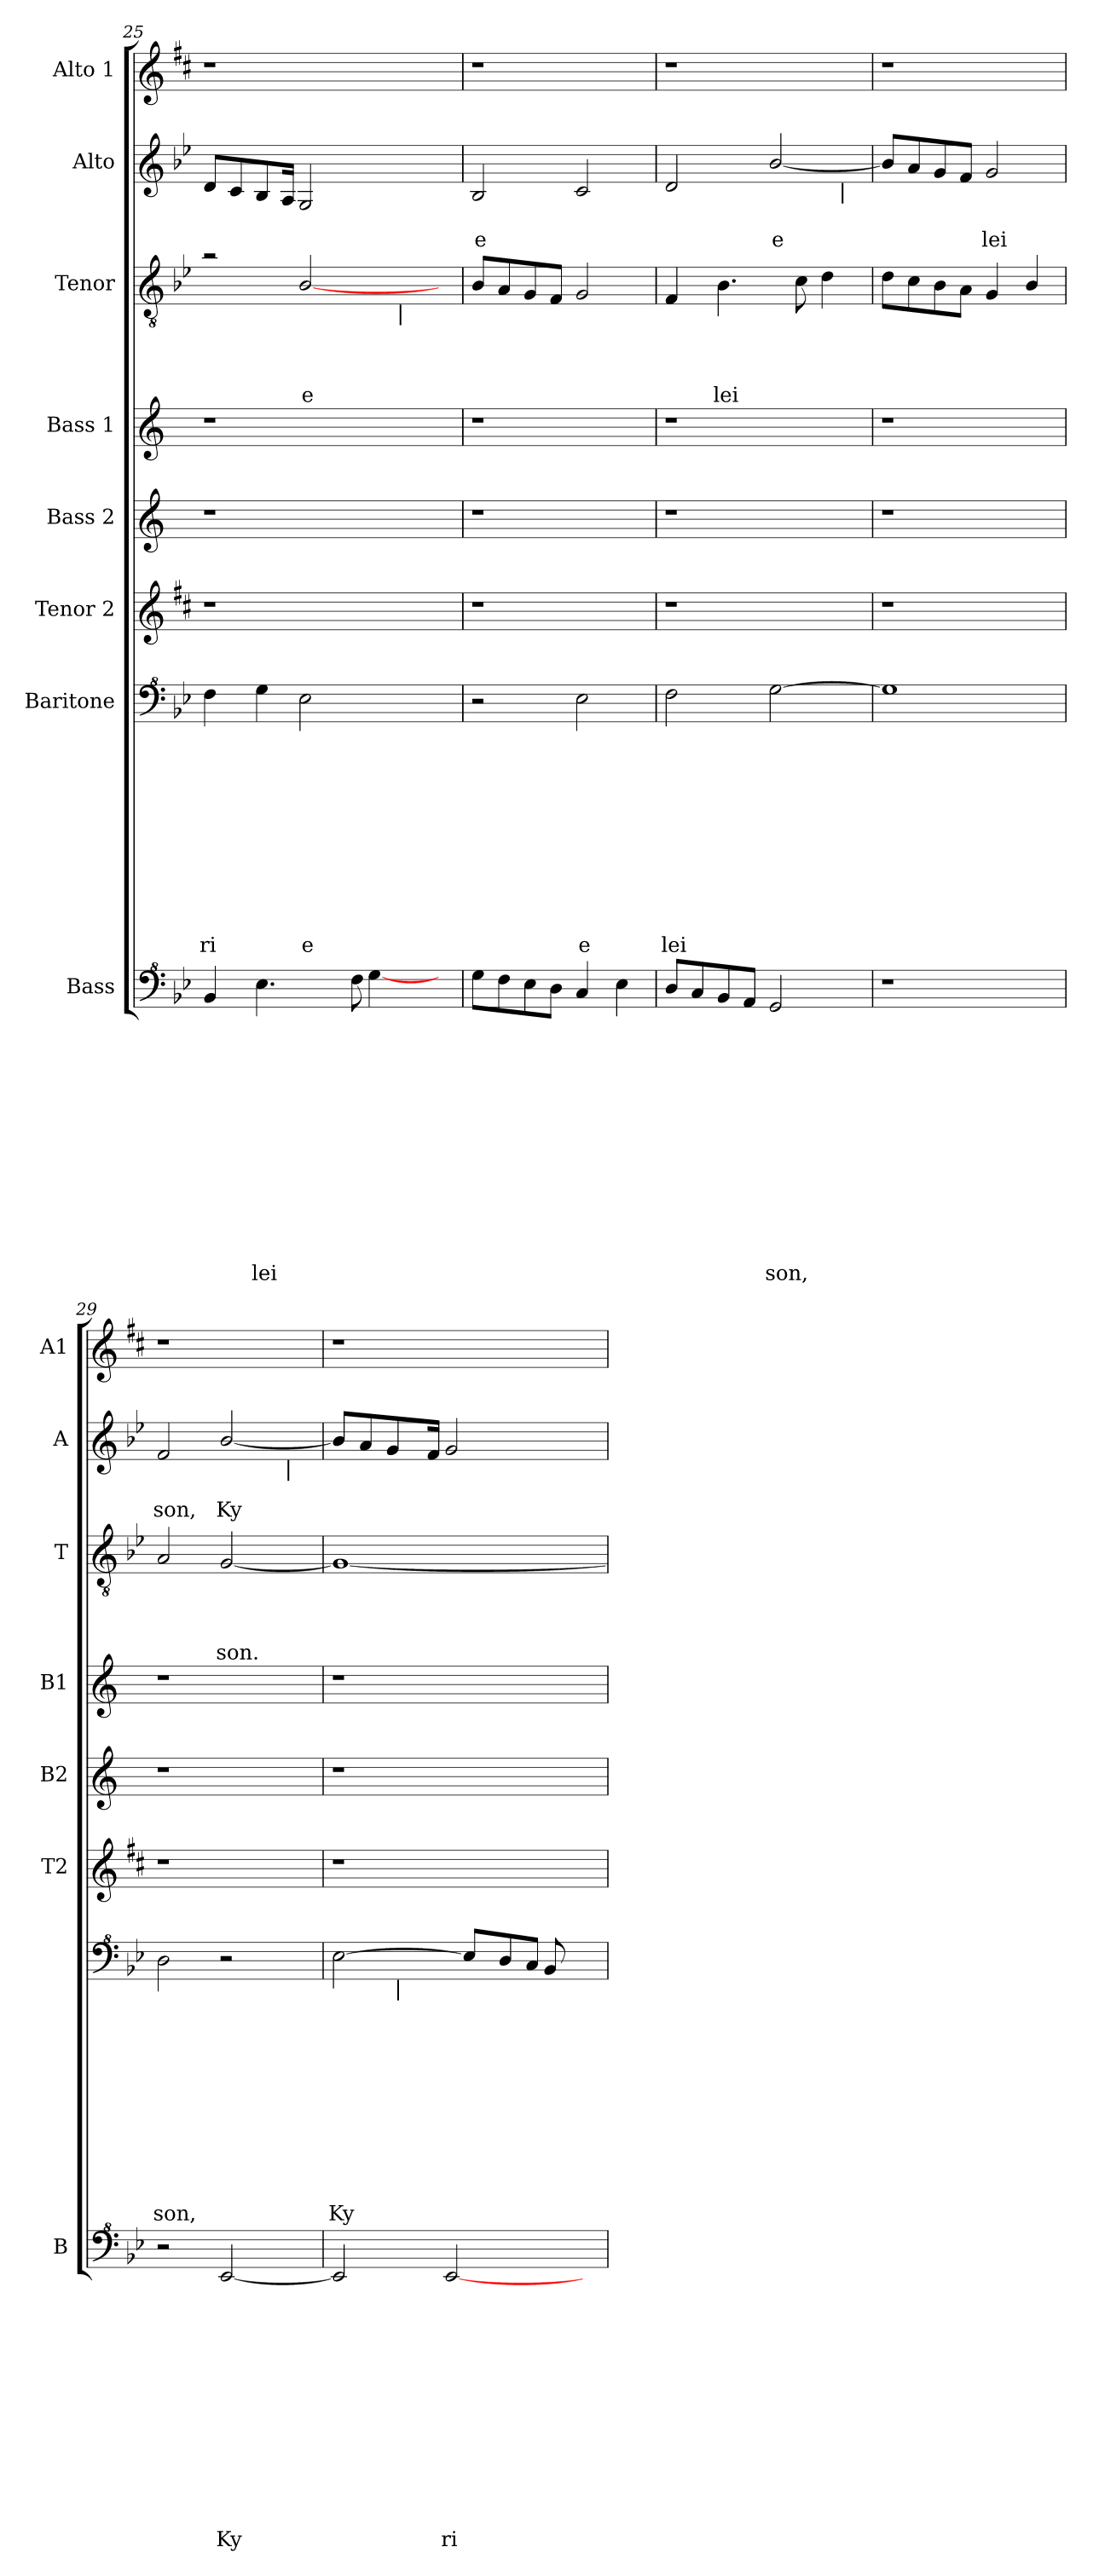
**kern	**text	**text	**text	**text	**text	**text	**text	**text	**text	**text	**text	**text	**text	**kern	**text	**text	**text	**text	**text	**text	**text	**text	**text	**text	**text	**kern	**kern	**kern	**kern	**text	**text	**text	**text	**kern	**text	**text	**kern
*part8	*part8	*part8	*part8	*part8	*part8	*part8	*part8	*part8	*part8	*part8	*part8	*part8	*part8	*part7	*part7	*part7	*part7	*part7	*part7	*part7	*part7	*part7	*part7	*part7	*part7	*part6	*part5	*part4	*part3	*part3	*part3	*part3	*part3	*part2	*part2	*part2	*part1
*staff8	*staff8	*staff8	*staff8	*staff8	*staff8	*staff8	*staff8	*staff8	*staff8	*staff8	*staff8	*staff8	*staff8	*staff7	*staff7	*staff7	*staff7	*staff7	*staff7	*staff7	*staff7	*staff7	*staff7	*staff7	*staff7	*staff6	*staff5	*staff4	*staff3	*staff3	*staff3	*staff3	*staff3	*staff2	*staff2	*staff2	*staff1
*I"Bass	*	*	*	*	*	*	*	*	*	*	*	*	*	*I"Baritone	*	*	*	*	*	*	*	*	*	*	*	*I"Tenor 2	*I"Bass 2	*I"Bass 1	*I"Tenor	*	*	*	*	*I"Alto	*	*	*I"Alto 1
*I'B	*	*	*	*	*	*	*	*	*	*	*	*	*	*	*	*	*	*	*	*	*	*	*	*	*	*I'T2	*I'B2	*I'B1	*I'T	*	*	*	*	*I'A	*	*	*I'A1
*clefF^4	*	*	*	*	*	*	*	*	*	*	*	*	*	*clefF^4	*	*	*	*	*	*	*	*	*	*	*	*clefG2	*clefG2	*clefG2	*clefGv2	*	*	*	*	*clefG2	*	*	*clefG2
*	*	*	*	*	*	*	*	*	*	*	*	*	*	*	*	*	*	*	*	*	*	*	*	*	*	*ITrd1c2	*	*	*ITrd1c2	*	*	*	*	*ITrd1c2	*	*	*ITrd1c2
*k[b-e-]	*	*	*	*	*	*	*	*	*	*	*	*	*	*k[b-e-]	*	*	*	*	*	*	*	*	*	*	*	*k[]	*k[]	*k[]	*k[b-e-a-d-]	*	*	*	*	*k[b-e-a-d-]	*	*	*k[]
*B-:	*	*	*	*	*	*	*	*	*	*	*	*	*	*B-:	*	*	*	*	*	*	*	*	*	*	*	*C:	*C:	*C:	*A-:	*	*	*	*	*A-:	*	*	*C:
=25	=25	=25	=25	=25	=25	=25	=25	=25	=25	=25	=25	=25	=25	=25	=25	=25	=25	=25	=25	=25	=25	=25	=25	=25	=25	=25	=25	=25	=25	=25	=25	=25	=25	=25	=25	=25	=25
*^	*	*	*	*	*	*	*	*	*	*	*	*	*	*	*	*	*	*	*	*	*	*	*	*	*	*	*	*	*	*	*	*	*	*	*	*	*
!	!	!	!	!	!	!	!	!	!	!	!	!	!	!	!	!	!	!	!	!	!	!	!	!	!	!LO:LY:b	!	!	!	!	!	!	!	!	!	!	!	!
*	*	*	*	*	*	*	*	*	*	*	*	*	*	*	*^	*	*	*	*	*	*	*	*	*	*	*	*	*	*	*^	*	*	*	*	*	*	*	*
4B-/	2ryy	.	.	.	.	.	.	.	.	.	.	.	.	.	4f\	4..ryy	.	.	.	.	.	.	.	.	.	.	ri	1r	1r	1r	2ra	4..ryy	.	.	.	.	8c/L	.	.	1r
.	.	.	.	.	.	.	.	.	.	.	.	.	.	.	.	.	.	.	.	.	.	.	.	.	.	.	.	.	.	.	.	.	.	.	.	.	8B-/	.	.	.
!	!	!	!	!	!	!	!	!	!	!	!	!	!	!LO:LY:b	!	!	!	!	!	!	!	!	!	!	!	!	!	!	!	!	!	!	!	!	!	!	!	!	!	!
4.e-\	.	.	.	.	.	.	.	.	.	.	.	.	.	lei	4g\	.	.	.	.	.	.	.	.	.	.	.	.	.	.	.	.	.	.	.	.	.	8A-/	.	.	.
.	.	.	.	.	.	.	.	.	.	.	.	.	.	.	.	.	.	.	.	.	.	.	.	.	.	.	.	.	.	.	.	.	.	.	.	.	16G/Jk	.	.	.
!	!	!	!	!	!	!	!	!	!	!	!	!	!	!	!	!	!	!	!	!	!	!	!	!	!	!	!LO:LY:b	!	!	!	!	!	!	!	!	!LO:LY:b	!	!	!	!
.	.	.	.	.	.	.	.	.	.	.	.	.	.	.	.	2e-\	.	.	.	.	.	.	.	.	.	.	e	.	.	.	.	[<2A-/	.	.	.	e	2F/	.	.	.
.	8.ryy	.	.	.	.	.	.	.	.	.	.	.	.	.	16ryy	.	.	.	.	.	.	.	.	.	.	.	.	.	.	.	4ryy	.	.	.	.	.	.	.	.	.
.	.	.	.	.	.	.	.	.	.	.	.	.	.	.	4..ryy	.	.	.	.	.	.	.	.	.	.	.	.	.	.	.	.	.	.	.	.	.	.	.	.	.
8f\	.	.	.	.	.	.	.	.	.	.	.	.	.	.	.	.	.	.	.	.	.	.	.	.	.	.	.	.	.	.	.	.	.	.	.	.	.	.	.	.
.	[>4g\	.	.	.	.	.	.	.	.	.	.	.	.	.	.	.	.	.	.	.	.	.	.	.	.	.	.	.	.	.	.	.	.	.	.	.	.	.	.	.
16ryy	.	.	.	.	.	.	.	.	.	.	.	.	.	.	.	.	.	.	.	.	.	.	.	.	.	.	.	.	.	.	32ryy	.	.	.	.	.	.	.	.	.
!	!	!	!	!	!	!	!	!	!	!	!	!	!	!	!	!	!	!	!	!	!	!	!	!	!	!	!	!	!	!	!LO:TX:b:i:t=|	!	!	!	!	!	!	!	!	!
.	.	.	.	.	.	.	.	.	.	.	.	.	.	.	.	.	.	.	.	.	.	.	.	.	.	.	.	.	.	.	16ryy	.	.	.	.	.	.	.	.	.
8.ryy	.	.	.	.	.	.	.	.	.	.	.	.	.	.	.	.	.	.	.	.	.	.	.	.	.	.	.	.	.	.	.	.	.	.	.	.	.	.	.	.
.	.	.	.	.	.	.	.	.	.	.	.	.	.	.	.	.	.	.	.	.	.	.	.	.	.	.	.	.	.	.	8ryy	.	.	.	.	.	.	.	.	.
.	16ryy	.	.	.	.	.	.	.	.	.	.	.	.	.	.	16ryy	.	.	.	.	.	.	.	.	.	.	.	.	.	.	.	16ryy	.	.	.	.	16ryy	.	.	.
.	.	.	.	.	.	.	.	.	.	.	.	.	.	.	.	.	.	.	.	.	.	.	.	.	.	.	.	.	.	.	32ryy	.	.	.	.	.	.	.	.	.
*v	*v	*	*	*	*	*	*	*	*	*	*	*	*	*	*	*	*	*	*	*	*	*	*	*	*	*	*	*	*	*	*v	*v	*	*	*	*	*	*	*	*
*	*	*	*	*	*	*	*	*	*	*	*	*	*	*v	*v	*	*	*	*	*	*	*	*	*	*	*	*	*	*	*	*	*	*	*	*	*	*	*
=26	=26	=26	=26	=26	=26	=26	=26	=26	=26	=26	=26	=26	=26	=26	=26	=26	=26	=26	=26	=26	=26	=26	=26	=26	=26	=26	=26	=26	=26	=26	=26	=26	=26	=26	=26	=26	=26
!	!	!	!	!	!	!	!	!	!	!	!	!	!	!	!	!	!	!	!	!	!	!	!	!	!	!	!	!	!	!	!	!	!	!	!	!LO:LY:b	!
8g\L	.	.	.	.	.	.	.	.	.	.	.	.	.	2r	.	.	.	.	.	.	.	.	.	.	.	1r	1r	1r	8A-/L	.	.	.	.	2A-/	.	e	1r
8f\	.	.	.	.	.	.	.	.	.	.	.	.	.	.	.	.	.	.	.	.	.	.	.	.	.	.	.	.	8G/	.	.	.	.	.	.	.	.
8e-\	.	.	.	.	.	.	.	.	.	.	.	.	.	.	.	.	.	.	.	.	.	.	.	.	.	.	.	.	8F/	.	.	.	.	.	.	.	.
8d\J	.	.	.	.	.	.	.	.	.	.	.	.	.	.	.	.	.	.	.	.	.	.	.	.	.	.	.	.	8E-/J	.	.	.	.	.	.	.	.
!	!	!	!	!	!	!	!	!	!	!	!	!	!	!	!	!	!	!	!	!	!	!	!	!	!LO:LY:b	!	!	!	!	!	!	!	!	!	!	!	!
4c/	.	.	.	.	.	.	.	.	.	.	.	.	.	2e-\	.	.	.	.	.	.	.	.	.	.	e	.	.	.	2F/	.	.	.	.	2B-/	.	.	.
4e-\	.	.	.	.	.	.	.	.	.	.	.	.	.	.	.	.	.	.	.	.	.	.	.	.	.	.	.	.	.	.	.	.	.	.	.	.	.
=27	=27	=27	=27	=27	=27	=27	=27	=27	=27	=27	=27	=27	=27	=27	=27	=27	=27	=27	=27	=27	=27	=27	=27	=27	=27	=27	=27	=27	=27	=27	=27	=27	=27	=27	=27	=27	=27
!	!	!	!	!	!	!	!	!	!	!	!	!	!	!	!	!	!	!	!	!	!	!	!	!	!LO:LY:b	!	!	!	!	!	!	!	!	!	!	!	!
*	*	*	*	*	*	*	*	*	*	*	*	*	*	*	*	*	*	*	*	*	*	*	*	*	*	*	*	*	*	*	*	*	*	*^	*	*	*
8d/L	.	.	.	.	.	.	.	.	.	.	.	.	.	2f\	.	.	.	.	.	.	.	.	.	.	lei	1r	1r	1r	4E-/	.	.	.	.	2c/	2ryy	.	.	1r
8c/	.	.	.	.	.	.	.	.	.	.	.	.	.	.	.	.	.	.	.	.	.	.	.	.	.	.	.	.	.	.	.	.	.	.	.	.	.	.
!	!	!	!	!	!	!	!	!	!	!	!	!	!	!	!	!	!	!	!	!	!	!	!	!	!	!	!	!	!	!	!	!	!LO:LY:b	!	!	!	!	!
8B-/	.	.	.	.	.	.	.	.	.	.	.	.	.	.	.	.	.	.	.	.	.	.	.	.	.	.	.	.	4.A-\	.	.	.	lei	.	.	.	.	.
8A/J	.	.	.	.	.	.	.	.	.	.	.	.	.	.	.	.	.	.	.	.	.	.	.	.	.	.	.	.	.	.	.	.	.	.	.	.	.	.
!	!	!	!	!	!	!	!	!	!	!	!	!	!LO:LY:b	!	!	!	!	!	!	!	!	!	!	!	!	!	!	!	!	!	!	!	!	!	!	!	!LO:LY:b	!
2G/	.	.	.	.	.	.	.	.	.	.	.	.	son,	[>2g\	.	.	.	.	.	.	.	.	.	.	.	.	.	.	.	.	.	.	.	[<2a-/	4ryy	.	e	.
.	.	.	.	.	.	.	.	.	.	.	.	.	.	.	.	.	.	.	.	.	.	.	.	.	.	.	.	.	8B-\	.	.	.	.	.	.	.	.	.
.	.	.	.	.	.	.	.	.	.	.	.	.	.	.	.	.	.	.	.	.	.	.	.	.	.	.	.	.	4c\	.	.	.	.	.	16ryy	.	.	.
!	!	!	!	!	!	!	!	!	!	!	!	!	!	!	!	!	!	!	!	!	!	!	!	!	!	!	!	!	!	!	!	!	!	!	!LO:TX:b:i:t=|	!	!	!
.	.	.	.	.	.	.	.	.	.	.	.	.	.	.	.	.	.	.	.	.	.	.	.	.	.	.	.	.	.	.	.	.	.	.	8.ryy	.	.	.
*	*	*	*	*	*	*	*	*	*	*	*	*	*	*	*	*	*	*	*	*	*	*	*	*	*	*	*	*	*	*	*	*	*	*v	*v	*	*	*
=28	=28	=28	=28	=28	=28	=28	=28	=28	=28	=28	=28	=28	=28	=28	=28	=28	=28	=28	=28	=28	=28	=28	=28	=28	=28	=28	=28	=28	=28	=28	=28	=28	=28	=28	=28	=28	=28
1r	.	.	.	.	.	.	.	.	.	.	.	.	.	1g]	.	.	.	.	.	.	.	.	.	.	.	1r	1r	1r	(8c\L	.	.	.	.	8a-/L]	.	.	1r
.	.	.	.	.	.	.	.	.	.	.	.	.	.	.	.	.	.	.	.	.	.	.	.	.	.	.	.	.	8B-\	.	.	.	.	8g/	.	.	.
.	.	.	.	.	.	.	.	.	.	.	.	.	.	.	.	.	.	.	.	.	.	.	.	.	.	.	.	.	8A-\	.	.	.	.	8f/	.	.	.
.	.	.	.	.	.	.	.	.	.	.	.	.	.	.	.	.	.	.	.	.	.	.	.	.	.	.	.	.	8G\J	.	.	.	.	8e-/J	.	.	.
!	!	!	!	!	!	!	!	!	!	!	!	!	!	!	!	!	!	!	!	!	!	!	!	!	!	!	!	!	!	!	!	!	!	!	!	!LO:LY:b	!
.	.	.	.	.	.	.	.	.	.	.	.	.	.	.	.	.	.	.	.	.	.	.	.	.	.	.	.	.	4F/	.	.	.	.	2f/	.	lei	.
.	.	.	.	.	.	.	.	.	.	.	.	.	.	.	.	.	.	.	.	.	.	.	.	.	.	.	.	.	4A-/	.	.	.	.	.	.	.	.
!!LO:LB:g=z
=29	=29	=29	=29	=29	=29	=29	=29	=29	=29	=29	=29	=29	=29	=29	=29	=29	=29	=29	=29	=29	=29	=29	=29	=29	=29	=29	=29	=29	=29	=29	=29	=29	=29	=29	=29	=29	=29
!	!	!	!	!	!	!	!	!	!	!	!	!	!	!	!	!	!	!	!	!	!	!	!	!	!LO:LY:b	!	!	!	!	!	!	!	!	!	!	!LO:LY:b	!
*	*	*	*	*	*	*	*	*	*	*	*	*	*	*	*	*	*	*	*	*	*	*	*	*	*	*	*	*	*	*	*	*	*	*^	*	*	*
2r	.	.	.	.	.	.	.	.	.	.	.	.	.	2d\	.	.	.	.	.	.	.	.	.	.	son,	1r	1r	1r	2G/	.	.	.	.	2e-/	2ryy	.	son,	1r
!	!	!	!	!	!	!	!	!	!	!	!	!	!LO:LY:b	!	!	!	!	!	!	!	!	!	!	!	!	!	!	!	!	!	!	!	!LO:LY:b	!	!	!	!LO:LY:b	!
[<2E-/	.	.	.	.	.	.	.	.	.	.	.	.	Ky	2r	.	.	.	.	.	.	.	.	.	.	.	.	.	.	[<2F/	.	.	.	son.	[<2a-/	4ryy	.	Ky	.
.	.	.	.	.	.	.	.	.	.	.	.	.	.	.	.	.	.	.	.	.	.	.	.	.	.	.	.	.	.	.	.	.	.	.	16.ryy	.	.	.
!	!	!	!	!	!	!	!	!	!	!	!	!	!	!	!	!	!	!	!	!	!	!	!	!	!	!	!	!	!	!	!	!	!	!	!LO:TX:b:i:t=|	!	!	!
.	.	.	.	.	.	.	.	.	.	.	.	.	.	.	.	.	.	.	.	.	.	.	.	.	.	.	.	.	.	.	.	.	.	.	8ryy	.	.	.
.	.	.	.	.	.	.	.	.	.	.	.	.	.	.	.	.	.	.	.	.	.	.	.	.	.	.	.	.	.	.	.	.	.	.	32ryy	.	.	.
=30	=30	=30	=30	=30	=30	=30	=30	=30	=30	=30	=30	=30	=30	=30	=30	=30	=30	=30	=30	=30	=30	=30	=30	=30	=30	=30	=30	=30	=30	=30	=30	=30	=30	=30	=30	=30	=30	=30
*^	*	*	*	*	*	*	*	*	*	*	*	*	*	*^	*	*	*	*	*	*	*	*	*	*	*	*	*	*	*	*	*	*	*	*	*	*	*	*
!	!	!	!	!	!	!	!	!	!	!	!	!	!	!	!	!	!	!	!	!	!	!	!	!	!	!	!LO:LY:b	!	!	!	!	!	!	!	!	!	!	!	!	!
*	*	*	*	*	*	*	*	*	*	*	*	*	*	*	*	*^	*	*	*	*	*	*	*	*	*	*	*	*	*	*	*	*	*	*	*	*v	*v	*	*	*
2E-/]	4..ryy	.	.	.	.	.	.	.	.	.	.	.	.	.	4ryy	[>2e-\	2ryy	.	.	.	.	.	.	.	.	.	.	Ky	1r	1r	1r	1F_	.	.	.	.	8a-/L]	.	.	1r
.	.	.	.	.	.	.	.	.	.	.	.	.	.	.	.	.	.	.	.	.	.	.	.	.	.	.	.	.	.	.	.	.	.	.	.	.	8g/	.	.	.
.	.	.	.	.	.	.	.	.	.	.	.	.	.	.	64ryy	.	.	.	.	.	.	.	.	.	.	.	.	.	.	.	.	.	.	.	.	.	8f/	.	.	.
!	!	!	!	!	!	!	!	!	!	!	!	!	!	!	!LO:TX:b:i:t=|	!	!	!	!	!	!	!	!	!	!	!	!	!	!	!	!	!	!	!	!	!	!	!	!	!
.	.	.	.	.	.	.	.	.	.	.	.	.	.	.	16ryy	.	.	.	.	.	.	.	.	.	.	.	.	.	.	.	.	.	.	.	.	.	.	.	.	.
.	.	.	.	.	.	.	.	.	.	.	.	.	.	.	2ryy	.	.	.	.	.	.	.	.	.	.	.	.	.	.	.	.	.	.	.	.	.	.	.	.	.
.	.	.	.	.	.	.	.	.	.	.	.	.	.	.	.	.	.	.	.	.	.	.	.	.	.	.	.	.	.	.	.	.	.	.	.	.	16e-/Jk	.	.	.
!	!	!	!	!	!	!	!	!	!	!	!	!	!	!LO:LY:b	!	!	!	!	!	!	!	!	!	!	!	!	!	!	!	!	!	!	!	!	!	!	!	!	!	!
.	[<2E-/	.	.	.	.	.	.	.	.	.	.	.	.	ri	.	.	.	.	.	.	.	.	.	.	.	.	.	.	.	.	.	.	.	.	.	.	2f/	.	.	.
16ryy	.	.	.	.	.	.	.	.	.	.	.	.	.	.	.	8e-/L]	4ryy	.	.	.	.	.	.	.	.	.	.	.	.	.	.	.	.	.	.	.	.	.	.	.
4..ryy	.	.	.	.	.	.	.	.	.	.	.	.	.	.	.	.	.	.	.	.	.	.	.	.	.	.	.	.	.	.	.	.	.	.	.	.	.	.	.	.
.	.	.	.	.	.	.	.	.	.	.	.	.	.	.	.	8d/	.	.	.	.	.	.	.	.	.	.	.	.	.	.	.	.	.	.	.	.	.	.	.	.
.	.	.	.	.	.	.	.	.	.	.	.	.	.	.	.	8c/J	16ryy	.	.	.	.	.	.	.	.	.	.	.	.	.	.	.	.	.	.	.	.	.	.	.
.	.	.	.	.	.	.	.	.	.	.	.	.	.	.	.	.	8B-/	.	.	.	.	.	.	.	.	.	.	.	.	.	.	.	.	.	.	.	.	.	.	.
.	.	.	.	.	.	.	.	.	.	.	.	.	.	.	8ryy	.	.	.	.	.	.	.	.	.	.	.	.	.	.	.	.	.	.	.	.	.	.	.	.	.
.	.	.	.	.	.	.	.	.	.	.	.	.	.	.	.	16ryy	.	.	.	.	.	.	.	.	.	.	.	.	.	.	.	.	.	.	.	.	.	.	.	.
.	16ryy	.	.	.	.	.	.	.	.	.	.	.	.	.	.	16ryy	16ryy	.	.	.	.	.	.	.	.	.	.	.	.	.	.	.	.	.	.	.	16ryy	.	.	.
.	.	.	.	.	.	.	.	.	.	.	.	.	.	.	32.ryy	.	.	.	.	.	.	.	.	.	.	.	.	.	.	.	.	.	.	.	.	.	.	.	.	.
*v	*v	*	*	*	*	*	*	*	*	*	*	*	*	*	*	*	*	*	*	*	*	*	*	*	*	*	*	*	*	*	*	*	*	*	*	*	*	*	*	*
*	*	*	*	*	*	*	*	*	*	*	*	*	*	*v	*v	*v	*	*	*	*	*	*	*	*	*	*	*	*	*	*	*	*	*	*	*	*	*	*	*
=	=	=	=	=	=	=	=	=	=	=	=	=	=	=	=	=	=	=	=	=	=	=	=	=	=	=	=	=	=	=	=	=	=	=	=	=	=
*-	*-	*-	*-	*-	*-	*-	*-	*-	*-	*-	*-	*-	*-	*-	*-	*-	*-	*-	*-	*-	*-	*-	*-	*-	*-	*-	*-	*-	*-	*-	*-	*-	*-	*-	*-	*-	*-
